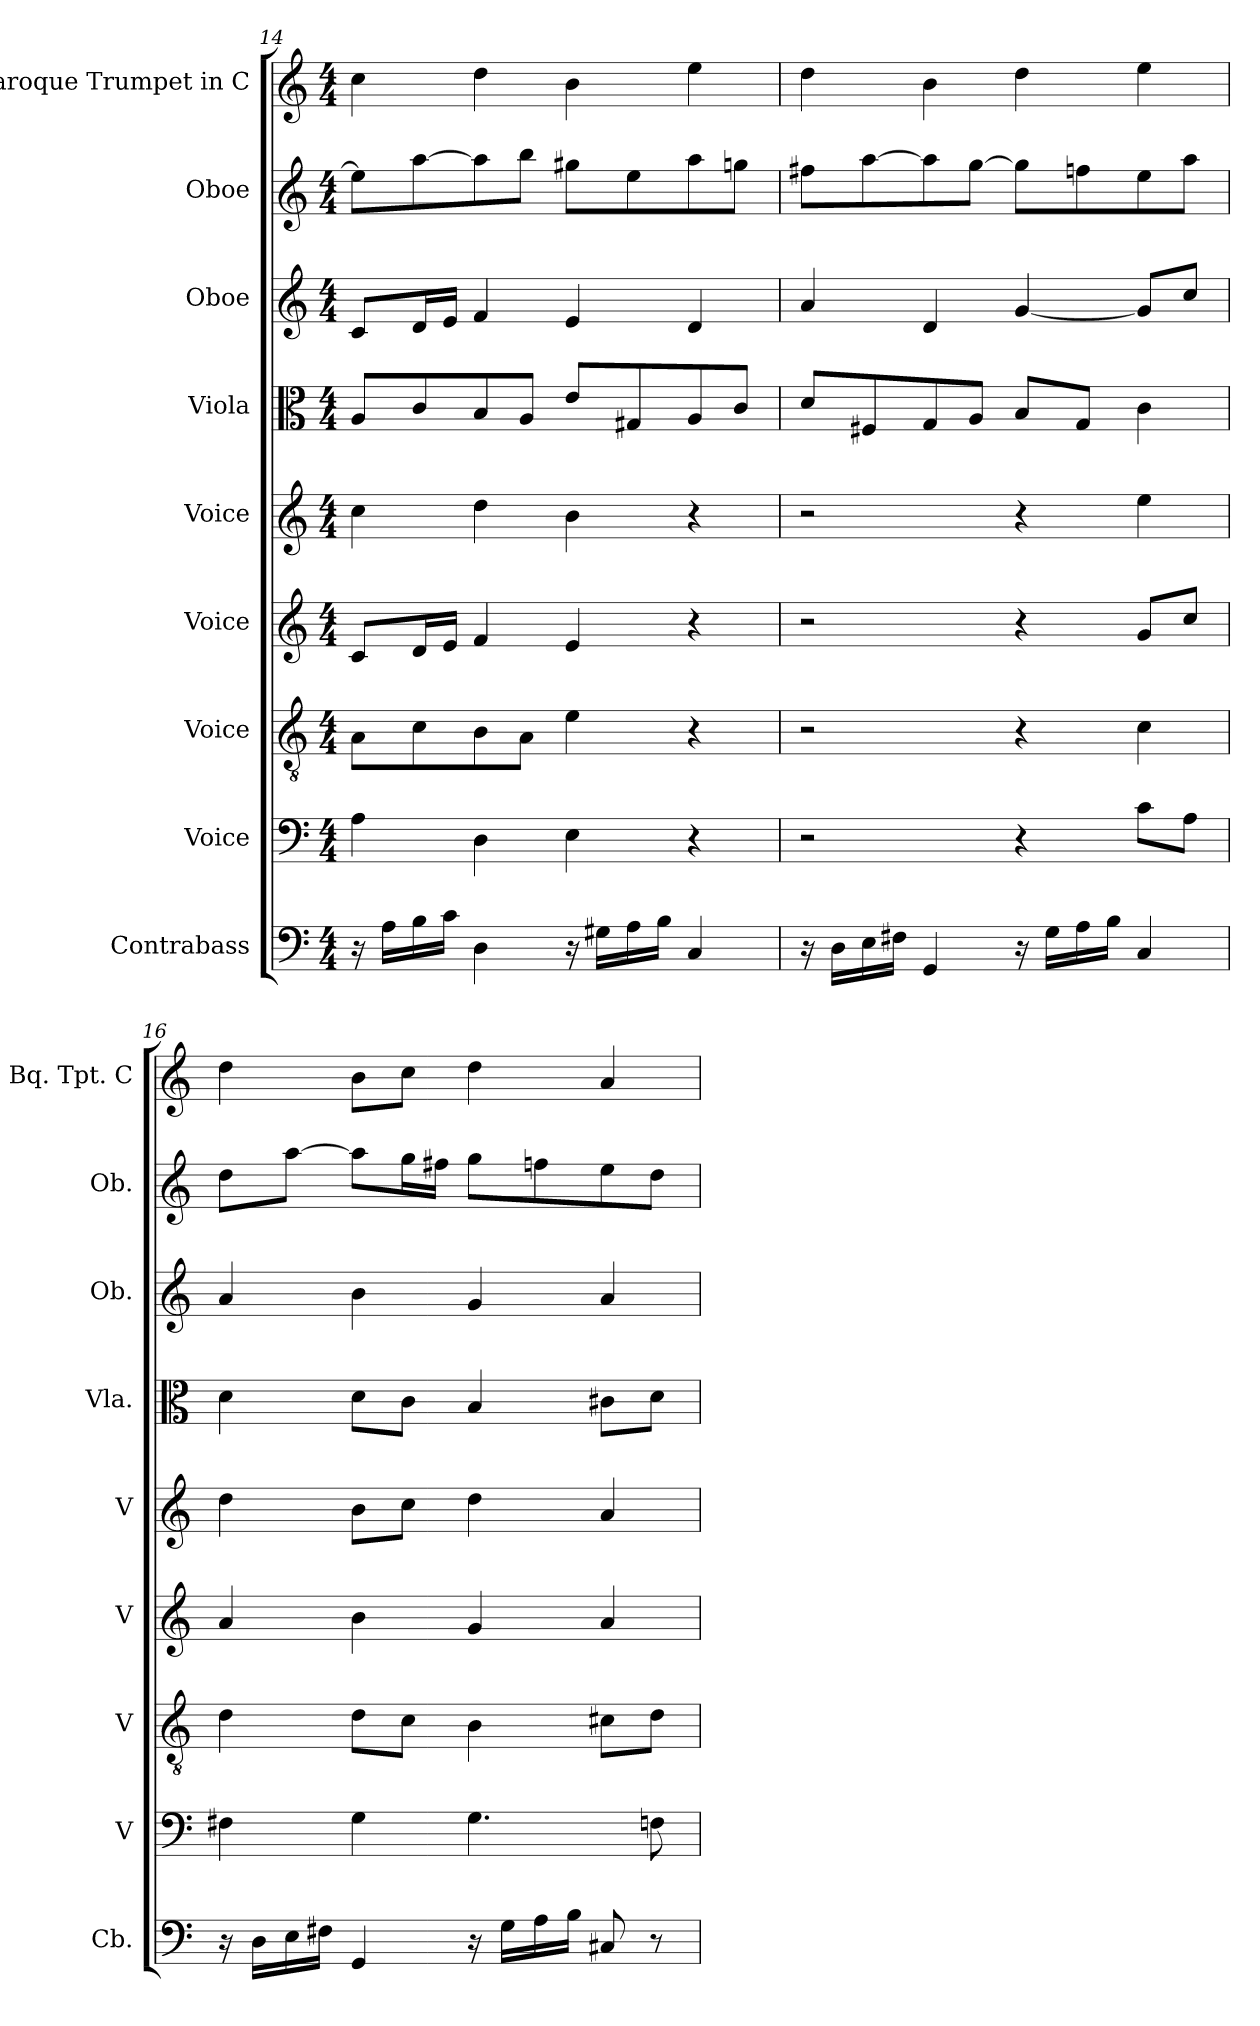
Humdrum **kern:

**kern	**kern	**kern	**kern	**kern	**kern	**kern	**kern	**kern
*part9	*part8	*part7	*part6	*part5	*part4	*part3	*part2	*part1
*staff9	*staff8	*staff7	*staff6	*staff5	*staff4	*staff3	*staff2	*staff1
*I"Contrabass	*I"Voice	*I"Voice	*I"Voice	*I"Voice	*I"Viola	*I"Oboe	*I"Oboe	*I"Baroque Trumpet in C
*I'Cb.	*I'V	*I'V	*I'V	*I'V	*I'Vla.	*I'Ob.	*I'Ob.	*I'Bq. Tpt. C
!!LO:PB:g=z
*clefF4	*clefF4	*clefGv2	*clefG2	*clefG2	*clefC3	*clefG2	*clefG2	*clefG2
*ITrd7c12	*	*	*	*	*	*	*	*
*k[]	*k[]	*k[]	*k[]	*k[]	*k[]	*k[]	*k[]	*k[]
*M4/4	*M4/4	*M4/4	*M4/4	*M4/4	*M4/4	*M4/4	*M4/4	*M4/4
=14	=14	=14	=14	=14	=14	=14	=14	=14
16r	4A\	8A\L	8c/L	4cc\	8A/L	8c/L	8ee\L]	4cc\
16AA\LL	.	.	.	.	.	.	.	.
16BB\	.	8c\	16d/L	.	8c/	16d/L	[8aa\	.
16C\JJ	.	.	16e/JJ	.	.	16e/JJ	.	.
4DD\	4D\	8B\	4f/	4dd\	8B/	4f/	8aa\]	4dd\
.	.	8A\J	.	.	8A/J	.	8bb\J	.
16r	4E\	4e\	4e/	4b\	8e/L	4e/	8gg#X\L	4b\
16GG#X\LL	.	.	.	.	.	.	.	.
16AA\	.	.	.	.	8G#X/	.	8ee\	.
16BB\JJ	.	.	.	.	.	.	.	.
4CC/	4r	4r	4r	4r	8A/	4d/	8aa\	4ee\
.	.	.	.	.	8c/J	.	8ggn\J	.
=15	=15	=15	=15	=15	=15	=15	=15	=15
16r	2r	2r	2r	2r	8d/L	4a/	8ff#X\L	4dd\
16DD\LL	.	.	.	.	.	.	.	.
16EE\	.	.	.	.	8F#X/	.	[8aa\	.
16FF#X\JJ	.	.	.	.	.	.	.	.
4GGG/	.	.	.	.	8G/	4d/	8aa\]	4b\
.	.	.	.	.	8A/J	.	[8gg\J	.
16r	4r	4r	4r	4r	8B/L	[4g/	8gg\L]	4dd\
16GG\LL	.	.	.	.	.	.	.	.
16AA\	.	.	.	.	8G/J	.	8ffn\	.
16BB\JJ	.	.	.	.	.	.	.	.
4CC/	8c\L	4c\	8g/L	4ee\	4c\	8g/L]	8ee\	4ee\
.	8A\J	.	8cc/J	.	.	8cc/J	8aa\J	.
!!LO:PB:g=z
=16	=16	=16	=16	=16	=16	=16	=16	=16
16r	4F#X\	4d\	4a/	4dd\	4d\	4a/	8dd\L	4dd\
16DD\LL	.	.	.	.	.	.	.	.
16EE\	.	.	.	.	.	.	[8aa\J	.
16FF#X\JJ	.	.	.	.	.	.	.	.
4GGG/	4G\	8d\L	4b\	8b\L	8d\L	4b\	8aa\L]	8b\L
.	.	8c\J	.	8cc\J	8c\J	.	16gg\L	8cc\J
.	.	.	.	.	.	.	16ff#X\JJ	.
16r	4.G\	4B\	4g/	4dd\	4B/	4g/	8gg\L	4dd\
16GG\LL	.	.	.	.	.	.	.	.
16AA\	.	.	.	.	.	.	8ffn\	.
16BB\JJ	.	.	.	.	.	.	.	.
8CC#X/	.	8c#X\L	4a/	4a/	8c#X\L	4a/	8ee\	4a/
8r	8Fn\	8d\J	.	.	8d\J	.	8dd\J	.
=	=	=	=	=	=	=	=	=
*-	*-	*-	*-	*-	*-	*-	*-	*-
